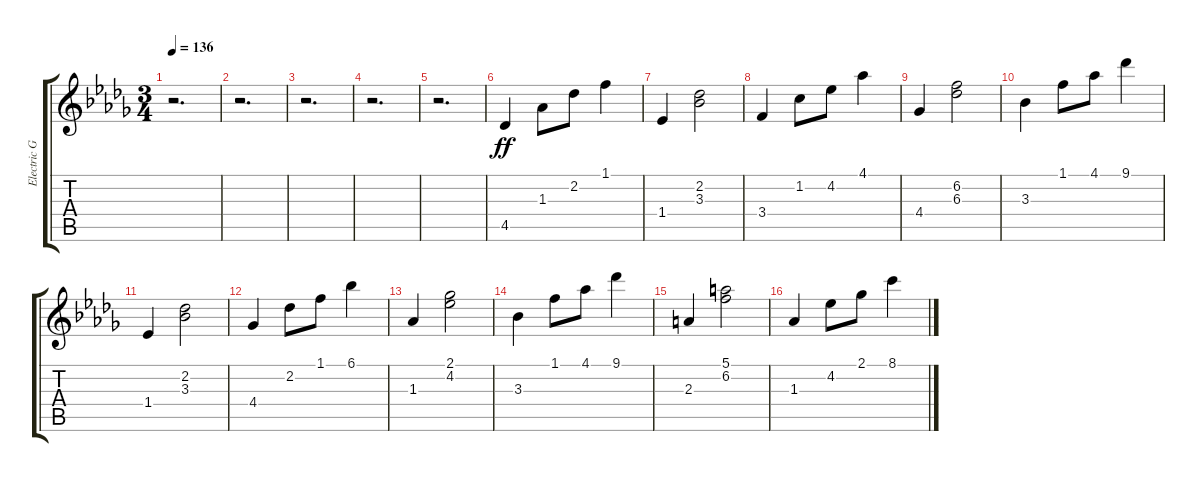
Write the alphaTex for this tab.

\track ("Electric Guitar 1" "Electric G") {instrument electricguitarclean}
\staff {score tabs}
\tuning (E4 B3 G3 D3 A2 E2) {hide}
\ts (3 4)
\tempo 136
\clef g2
\ks db
r.2{d dy ff} |
r.2{d} |
r.2{d} |
r.2{d} |
r.2{d} |
4.5.4 1.3.8 2.2.8 1.1.4 |
1.4.4 (2.2 3.3).2 |
3.4.4 1.2.8 4.2.8 4.1.4 |
4.4.4 (6.2 6.3).2 |
3.3.4 1.1.8 4.1.8 9.1.4 |
1.4.4 (2.2 3.3).2 |
4.4.4 2.2.8 1.1.8 6.1.4 |
1.3.4 (2.1 4.2).2 |
3.3.4 1.1.8 4.1.8 9.1.4 |
2.3.4 (5.1 6.2).2 |
1.3.4 4.2.8 2.1.8 8.1.4
